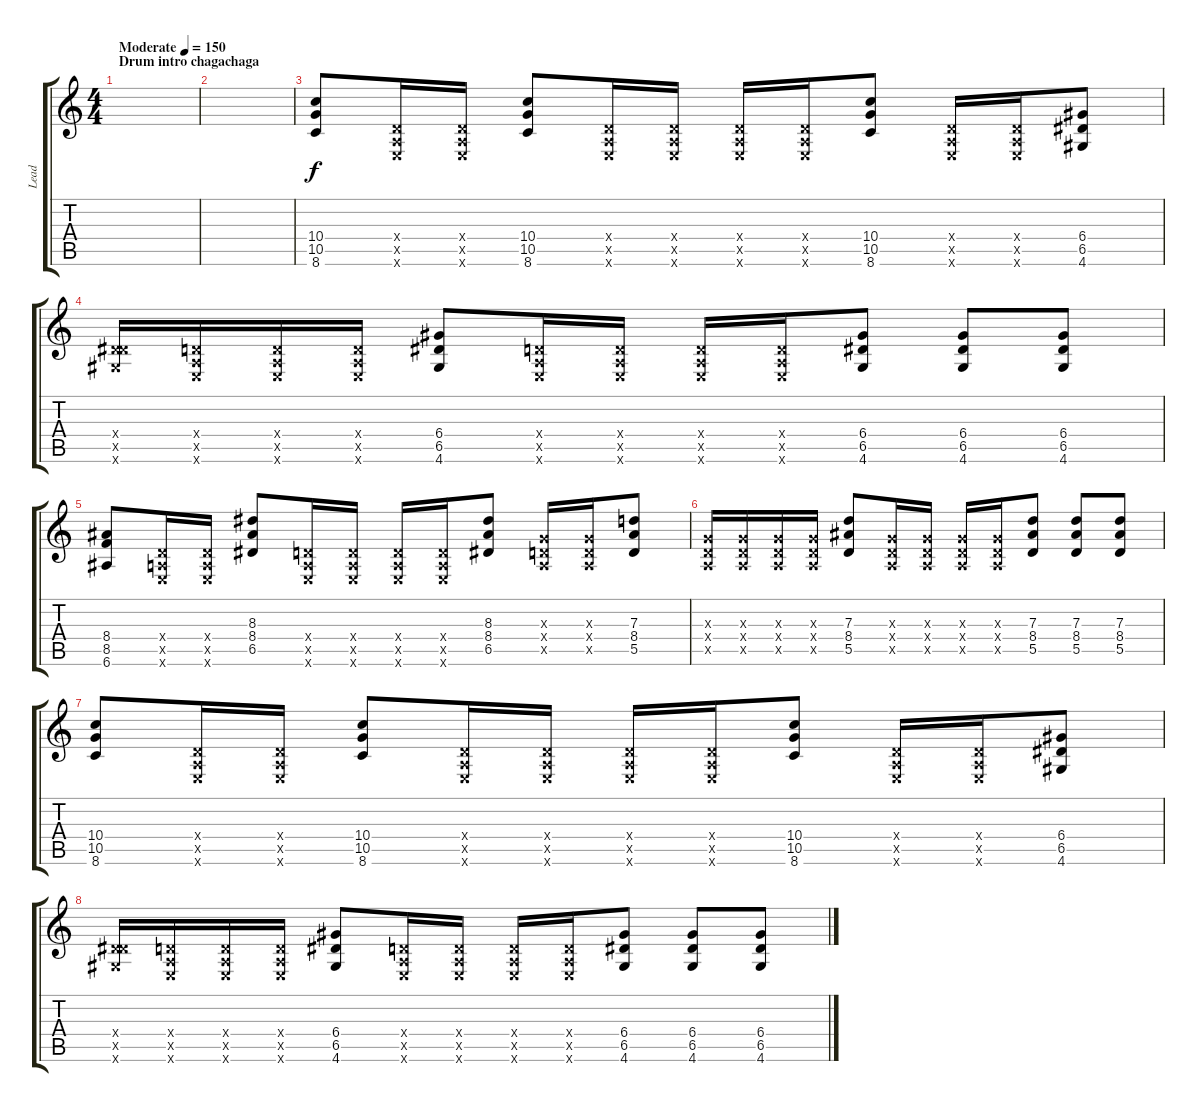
\track ("Lead" "Lead") {instrument overdrivenguitar}
\staff {score tabs}
\tuning (E4 B3 G3 D3 A2 E2) {hide}
\ts (4 4)
\section ("" "Drum intro chagachaga")
\tempo (150 "Moderate")
\clef g2
\ks c
|
|
(10.4 10.5 8.6).8 (0.4{x} 0.5{x} 0.6{x}).16 (0.4{x} 0.5{x} 0.6{x}).16 (10.4 10.5 8.6).8 (0.4{x} 0.5{x} 0.6{x}).16 (0.4{x} 0.5{x} 0.6{x}).16 (0.4{x} 0.5{x} 0.6{x}).16 (0.4{x} 0.5{x} 0.6{x}).16 (10.4 10.5 8.6).8 (0.4{x} 0.5{x} 0.6{x}).16 (0.4{x} 0.5{x} 0.6{x}).16 (6.4 6.5 4.6).8 |
(0.4{x} 6.5{x} 4.6{x}).16 (0.4{x} 0.5{x} 0.6{x}).16 (0.4{x} 0.5{x} 0.6{x}).16 (0.4{x} 0.5{x} 0.6{x}).16 (6.4 6.5 4.6).8 (0.4{x} 0.5{x} 0.6{x}).16 (0.4{x} 0.5{x} 0.6{x}).16 (0.4{x} 0.5{x} 0.6{x}).16 (0.4{x} 0.5{x} 0.6{x}).16 (6.4 6.5 4.6).8 (6.4 6.5 4.6).8 (6.4 6.5 4.6).8 |
(8.4 8.5 6.6).8 (0.4{x} 0.5{x} 0.6{x}).16 (0.4{x} 0.5{x} 0.6{x}).16 (8.3 8.4 6.5).8 (0.4{x} 0.5{x} 0.6{x}).16 (0.4{x} 0.5{x} 0.6{x}).16 (0.4{x} 0.5{x} 0.6{x}).16 (0.4{x} 0.5{x} 0.6{x}).16 (8.3 8.4 6.5).8 (0.3{x} 0.4{x} 0.5{x}).16 (0.3{x} 0.4{x} 0.5{x}).16 (7.3 8.4 5.5).8 |
(0.3{x} 0.4{x} 0.5{x}).16 (0.3{x} 0.4{x} 0.5{x}).16 (0.3{x} 0.4{x} 0.5{x}).16 (0.3{x} 0.4{x} 0.5{x}).16 (7.3 8.4 5.5).8 (0.3{x} 0.4{x} 0.5{x}).16 (0.3{x} 0.4{x} 0.5{x}).16 (0.3{x} 0.4{x} 0.5{x}).16 (0.3{x} 0.4{x} 0.5{x}).16 (7.3 8.4 5.5).8 (7.3 8.4 5.5).8 (7.3 8.4 5.5).8 |
(10.4 10.5 8.6).8 (0.4{x} 0.5{x} 0.6{x}).16 (0.4{x} 0.5{x} 0.6{x}).16 (10.4 10.5 8.6).8 (0.4{x} 0.5{x} 0.6{x}).16 (0.4{x} 0.5{x} 0.6{x}).16 (0.4{x} 0.5{x} 0.6{x}).16 (0.4{x} 0.5{x} 0.6{x}).16 (10.4 10.5 8.6).8 (0.4{x} 0.5{x} 0.6{x}).16 (0.4{x} 0.5{x} 0.6{x}).16 (6.4 6.5 4.6).8 |
(0.4{x} 6.5{x} 4.6{x}).16 (0.4{x} 0.5{x} 0.6{x}).16 (0.4{x} 0.5{x} 0.6{x}).16 (0.4{x} 0.5{x} 0.6{x}).16 (6.4 6.5 4.6).8 (0.4{x} 0.5{x} 0.6{x}).16 (0.4{x} 0.5{x} 0.6{x}).16 (0.4{x} 0.5{x} 0.6{x}).16 (0.4{x} 0.5{x} 0.6{x}).16 (6.4 6.5 4.6).8 (6.4 6.5 4.6).8 (6.4 6.5 4.6).8
